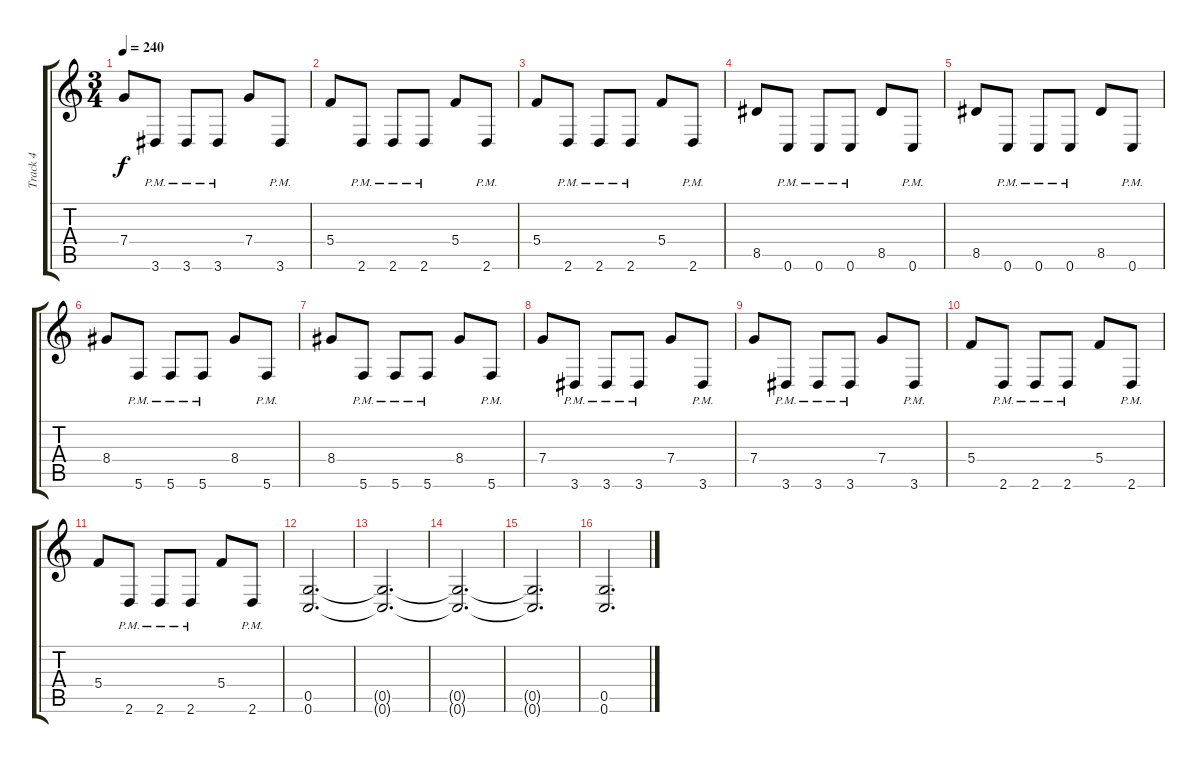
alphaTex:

\track ("Track 4" "Track 4") {instrument distortionguitar}
\staff {score tabs}
\tuning (D4 A3 F3 C3 G2 C2) {hide}
\ts (3 4)
\tempo 240
\clef g2
\ks c
7.4.8{dy f} 3.6{pm}.8 3.6{pm}.8 3.6{pm}.8 7.4.8 3.6{pm}.8 |
5.4.8 2.6{pm}.8 2.6{pm}.8 2.6{pm}.8 5.4.8 2.6{pm}.8 |
5.4.8 2.6{pm}.8 2.6{pm}.8 2.6{pm}.8 5.4.8 2.6{pm}.8 |
8.5.8 0.6{pm}.8 0.6{pm}.8 0.6{pm}.8 8.5.8 0.6{pm}.8 |
8.5.8 0.6{pm}.8 0.6{pm}.8 0.6{pm}.8 8.5.8 0.6{pm}.8 |
8.4.8 5.6{pm}.8 5.6{pm}.8 5.6{pm}.8 8.4.8 5.6{pm}.8 |
8.4.8 5.6{pm}.8 5.6{pm}.8 5.6{pm}.8 8.4.8 5.6{pm}.8 |
7.4.8 3.6{pm}.8 3.6{pm}.8 3.6{pm}.8 7.4.8 3.6{pm}.8 |
7.4.8 3.6{pm}.8 3.6{pm}.8 3.6{pm}.8 7.4.8 3.6{pm}.8 |
5.4.8 2.6{pm}.8 2.6{pm}.8 2.6{pm}.8 5.4.8 2.6{pm}.8 |
5.4.8 2.6{pm}.8 2.6{pm}.8 2.6{pm}.8 5.4.8 2.6{pm}.8 |
(0.5 0.6).2{d} |
(0.5{t} 0.6{t}).2{d} |
(0.5{t} 0.6{t}).2{d} |
(0.5{t} 0.6{t}).2{d} |
(0.5 0.6).2{d}
